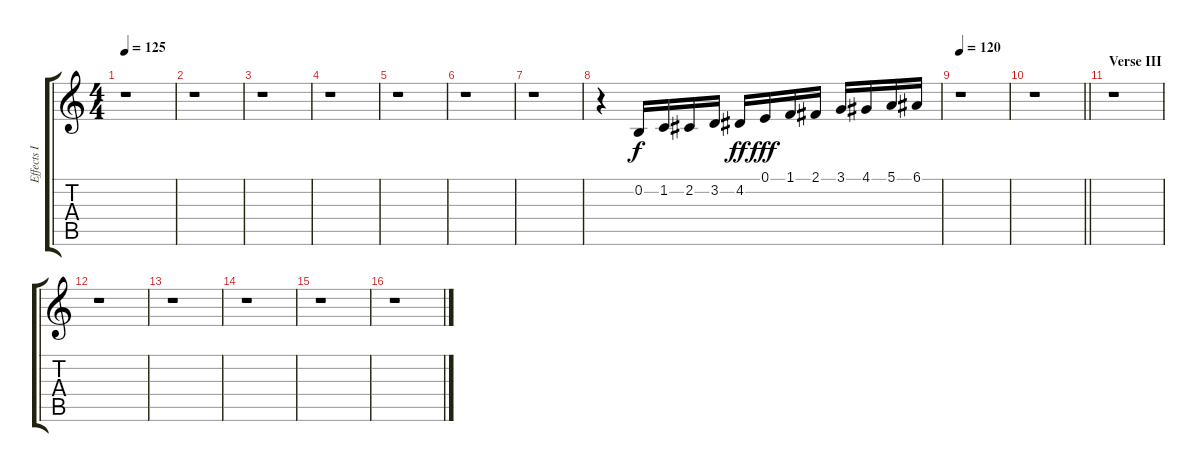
\track ("Effects I" "Effects I") {instrument reversecymbal}
\staff {score tabs}
\tuning (E4 B3 G3 D3 A2 E2) {hide}
\ts (4 4)
\tempo 125
\clef g2
\ks c
r.1{dy fff} |
r.1 |
r.1 |
r.1 |
r.1 |
r.1 |
r.1 |
r.4 0.2.16{dy f} 1.2.16 2.2.16 3.2.16 4.2.16{dy ff} 0.1.16{dy fff} 1.1.16 2.1.16 3.1.16 4.1.16 5.1.16 6.1.16 |
\tempo 120
r.1 |
\barLineRight lightlight
r.1 |
\section ("" "Verse III")
r.1 |
r.1 |
r.1 |
r.1 |
r.1 |
r.1
